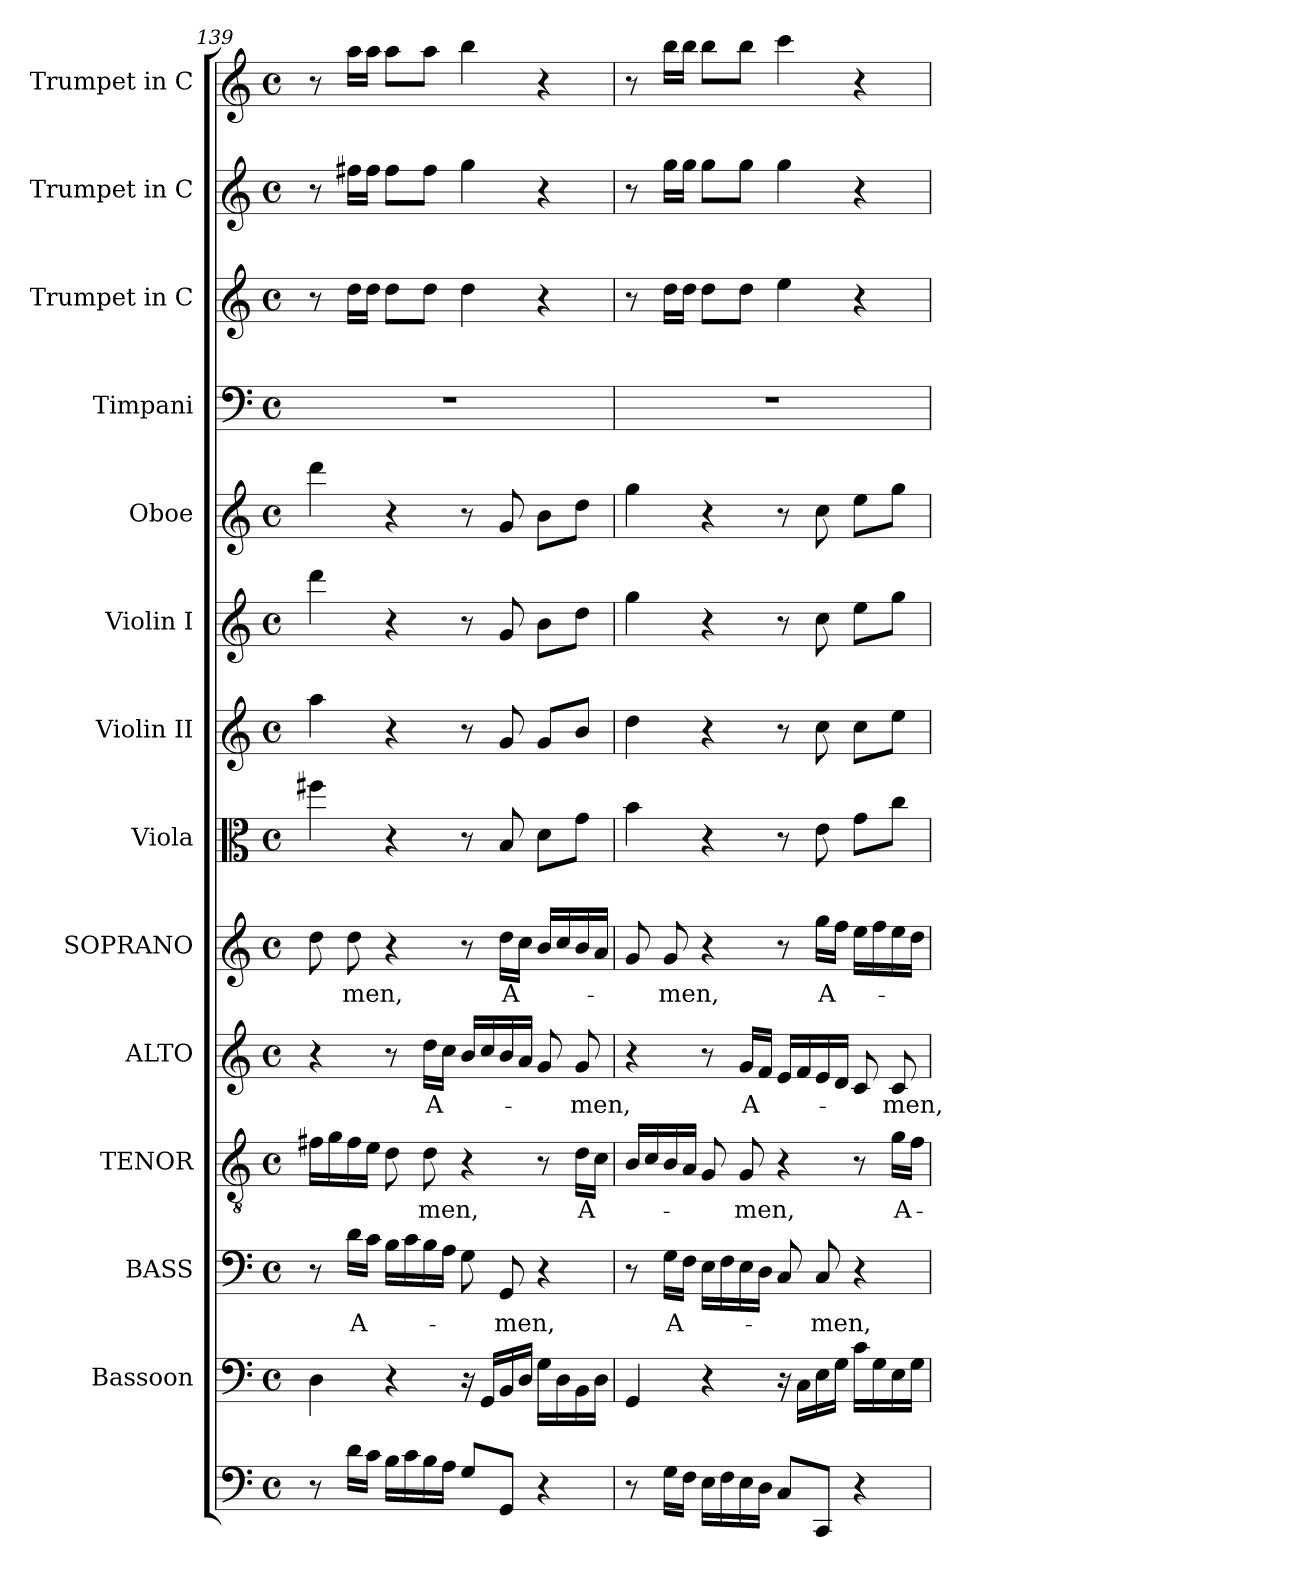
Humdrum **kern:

**kern	**kern	**kern	**text	**kern	**text	**kern	**text	**kern	**text	**kern	**kern	**kern	**kern	**kern	**kern	**kern	**kern
*part14	*part13	*part12	*part12	*part11	*part11	*part10	*part10	*part9	*part9	*part8	*part7	*part6	*part5	*part4	*part3	*part2	*part1
*staff14	*staff13	*staff12	*staff12	*staff11	*staff11	*staff10	*staff10	*staff9	*staff9	*staff8	*staff7	*staff6	*staff5	*staff4	*staff3	*staff2	*staff1
*	*I"Bassoon	*I"BASS	*	*I"TENOR	*	*I"ALTO	*	*I"SOPRANO	*	*I"Viola	*I"Violin II	*I"Violin I	*I"Oboe	*I"Timpani	*I"Trumpet in C	*I"Trumpet in C	*I"Trumpet in C
*	*	*	*	*	*	*I'Alto	*	*I'Soprano	*	*I'Viola	*I'Violin II	*I'Violin I	*I'Oboe	*I'Timp.	*	*	*
!!LO:PB:g=z
*clefF4	*clefF4	*clefF4	*	*clefGv2	*	*clefG2	*	*clefG2	*	*clefC3	*clefG2	*clefG2	*clefG2	*clefF4	*clefG2	*clefG2	*clefG2
*	*	*	*	*ITrd7c12	*	*	*	*	*	*	*	*	*	*	*	*	*
*k[]	*k[]	*k[]	*	*k[]	*	*k[]	*	*k[]	*	*k[]	*k[]	*k[]	*k[]	*k[]	*k[]	*k[]	*k[]
*C:	*C:	*C:	*	*C:	*	*C:	*	*C:	*	*C:	*C:	*C:	*C:	*C:	*C:	*C:	*C:
*M4/4	*M4/4	*M4/4	*	*M4/4	*	*M4/4	*	*M4/4	*	*M4/4	*M4/4	*M4/4	*M4/4	*M4/4	*M4/4	*M4/4	*M4/4
*met(c)	*met(c)	*met(c)	*	*met(c)	*	*met(c)	*	*met(c)	*	*met(c)	*met(c)	*met(c)	*met(c)	*met(c)	*met(c)	*met(c)	*met(c)
=139	=139	=139	=139	=139	=139	=139	=139	=139	=139	=139	=139	=139	=139	=139	=139	=139	=139
8r	4Di\	8r	.	16F#Xi\LL	.	4r	.	8ddi\	.	4ff#Xi\	4aai\	4dddi\	4dddi\	1r	8r	8r	8r
.	.	.	.	16Gi\	.	.	.	.	.	.	.	.	.	.	.	.	.
!	!	!	!LO:LY:b:color=#000000	!	!	!	!	!	!	!	!	!	!	!	!	!	!
!	!	!	!	!	!	!	!	!	!LO:LY:b:color=#000000	!	!	!	!	!	!	!	!
16di\LL	.	16di\LL	A-	16F#i\	.	.	.	8ddi\	-men,	.	.	.	.	.	16ddi\LL	16ff#Xi\LL	16aai\LL
16ci\JJ	.	16ci\JJ	.	16Ei\JJ	.	.	.	.	.	.	.	.	.	.	16ddi\JJ	16ff#i\JJ	16aai\JJ
16Bi\LL	4r	16Bi\LL	.	8Di\	.	8r	.	4r	.	4r	4r	4r	4r	.	8ddi\L	8ff#i\L	8aai\L
16ci\	.	16ci\	.	.	.	.	.	.	.	.	.	.	.	.	.	.	.
!	!	!	!	!	!LO:LY:b:color=#000000	!	!	!	!	!	!	!	!	!	!	!	!
!	!	!	!	!	!	!	!LO:LY:b:color=#000000	!	!	!	!	!	!	!	!	!	!
16Bi\	.	16Bi\	.	8Di\	-men,	16ddi\LL	A-	.	.	.	.	.	.	.	8ddi\J	8ff#i\J	8aai\J
16Ai\JJ	.	16Ai\JJ	.	.	.	16cci\JJ	.	.	.	.	.	.	.	.	.	.	.
8Gi/L	16r	8Gi\	.	4r	.	16bi/LL	.	8r	.	8r	8r	8r	8r	.	4ddi\	4ggi\	4bbi\
.	16GGi/LL	.	.	.	.	16cci/	.	.	.	.	.	.	.	.	.	.	.
!	!	!	!LO:LY:b:color=#000000	!	!	!	!	!	!	!	!	!	!	!	!	!	!
!	!	!	!	!	!	!	!	!	!LO:LY:b:color=#000000	!	!	!	!	!	!	!	!
8GGi/J	16BBi/	8GGi/	-men,	.	.	16bi/	.	16ddi\LL	A-	8Bi/	8gi/	8gi/	8gi/	.	.	.	.
.	16Di/JJ	.	.	.	.	16ai/JJ	.	16cci\JJ	.	.	.	.	.	.	.	.	.
4r	16Gi\LL	4r	.	8r	.	8gi/	.	16bi/LL	.	8di\L	8gi/L	8bi\L	8bi\L	.	4r	4r	4r
.	16Di\	.	.	.	.	.	.	16cci/	.	.	.	.	.	.	.	.	.
!	!	!	!	!	!LO:LY:b:color=#000000	!	!	!	!	!	!	!	!	!	!	!	!
!	!	!	!	!	!	!	!LO:LY:b:color=#000000	!	!	!	!	!	!	!	!	!	!
.	16BBi\	.	.	16Di\LL	A-	8gi/	-men,	16bi/	.	8gi\J	8bi/J	8ddi\J	8ddi\J	.	.	.	.
.	16Di\JJ	.	.	16Ci\JJ	.	.	.	16ai/JJ	.	.	.	.	.	.	.	.	.
=140	=140	=140	=140	=140	=140	=140	=140	=140	=140	=140	=140	=140	=140	=140	=140	=140	=140
8r	4GGi/	8r	.	16BBi/LL	.	4r	.	8gi/	.	4bi\	4ddi\	4ggi\	4ggi\	1r	8r	8r	8r
.	.	.	.	16Ci/	.	.	.	.	.	.	.	.	.	.	.	.	.
!	!	!	!LO:LY:b:color=#000000	!	!	!	!	!	!	!	!	!	!	!	!	!	!
!	!	!	!	!	!	!	!	!	!LO:LY:b:color=#000000	!	!	!	!	!	!	!	!
16Gi\LL	.	16Gi\LL	A-	16BBi/	.	.	.	8gi/	-men,	.	.	.	.	.	16ddi\LL	16ggi\LL	16bbi\LL
16Fi\JJ	.	16Fi\JJ	.	16AAi/JJ	.	.	.	.	.	.	.	.	.	.	16ddi\JJ	16ggi\JJ	16bbi\JJ
16Ei\LL	4r	16Ei\LL	.	8GGi/	.	8r	.	4r	.	4r	4r	4r	4r	.	8ddi\L	8ggi\L	8bbi\L
16Fi\	.	16Fi\	.	.	.	.	.	.	.	.	.	.	.	.	.	.	.
!	!	!	!	!	!LO:LY:b:color=#000000	!	!	!	!	!	!	!	!	!	!	!	!
!	!	!	!	!	!	!	!LO:LY:b:color=#000000	!	!	!	!	!	!	!	!	!	!
16Ei\	.	16Ei\	.	8GGi/	-men,	16gi/LL	A-	.	.	.	.	.	.	.	8ddi\J	8ggi\J	8bbi\J
16Di\JJ	.	16Di\JJ	.	.	.	16fi/JJ	.	.	.	.	.	.	.	.	.	.	.
8Ci/L	16r	8Ci/	.	4r	.	16ei/LL	.	8r	.	8r	8r	8r	8r	.	4eei\	4ggi\	4ccci\
.	16Ci\LL	.	.	.	.	16fi/	.	.	.	.	.	.	.	.	.	.	.
!	!	!	!LO:LY:b:color=#000000	!	!	!	!	!	!	!	!	!	!	!	!	!	!
!	!	!	!	!	!	!	!	!	!LO:LY:b:color=#000000	!	!	!	!	!	!	!	!
8CCi/J	16Ei\	8Ci/	-men,	.	.	16ei/	.	16ggi\LL	A-	8ei\	8cci\	8cci\	8cci\	.	.	.	.
.	16Gi\JJ	.	.	.	.	16di/JJ	.	16ffi\JJ	.	.	.	.	.	.	.	.	.
4r	16ci\LL	4r	.	8r	.	8ci/	.	16eei\LL	.	8gi\L	8cci\L	8eei\L	8eei\L	.	4r	4r	4r
.	16Gi\	.	.	.	.	.	.	16ffi\	.	.	.	.	.	.	.	.	.
!	!	!	!	!	!LO:LY:b:color=#000000	!	!	!	!	!	!	!	!	!	!	!	!
!	!	!	!	!	!	!	!LO:LY:b:color=#000000	!	!	!	!	!	!	!	!	!	!
.	16Ei\	.	.	16Gi\LL	A-	8ci/	-men,	16eei\	.	8cci\J	8eei\J	8ggi\J	8ggi\J	.	.	.	.
.	16Gi\JJ	.	.	16Fi\JJ	.	.	.	16ddi\JJ	.	.	.	.	.	.	.	.	.
=	=	=	=	=	=	=	=	=	=	=	=	=	=	=	=	=	=
*-	*-	*-	*-	*-	*-	*-	*-	*-	*-	*-	*-	*-	*-	*-	*-	*-	*-
